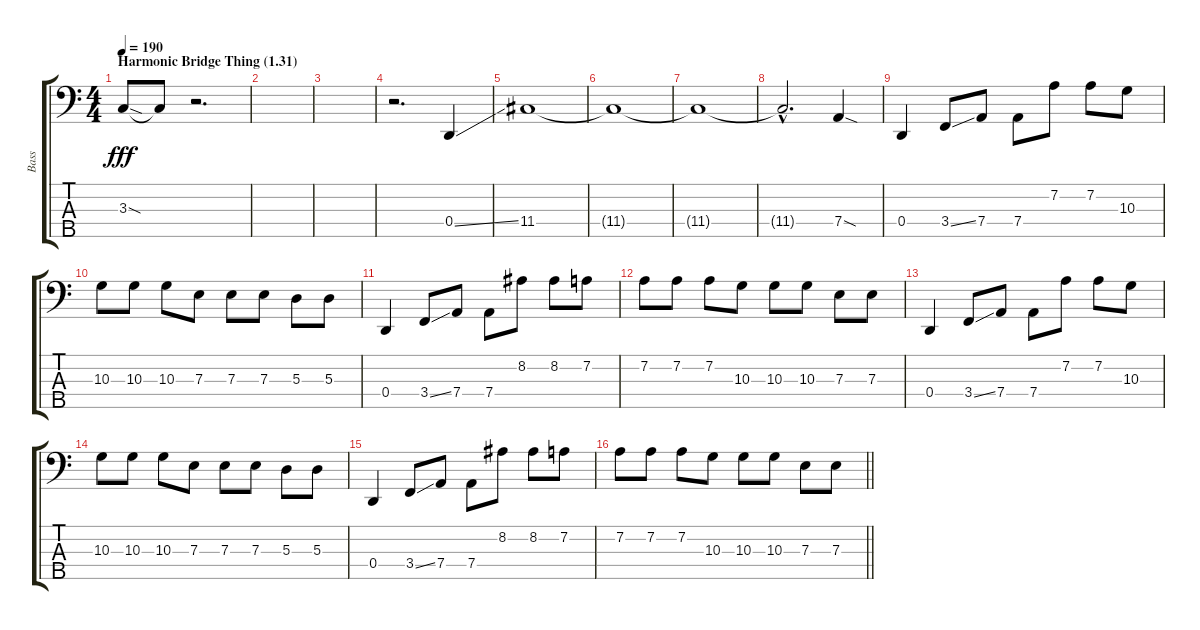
\track ("Bass" "Bass") {instrument electricbassfinger}
\staff {score tabs}
\tuning (G2 D2 A1 D1 A0) {hide}
\ts (4 4)
\section ("" "Harmonic Bridge Thing (1.31)")
\tempo 190
\clef f4
\ks c
3.3{sod t}.8{dy fff} 3.3{t}.8 r.2{d} |
|
|
r.2{d} 0.4{ss}.4 |
11.4.1 |
11.4{t}.1 |
11.4{t}.1 |
11.4{hac t}.2{d} 7.4{sod}.4 |
0.4.4 3.4{ss}.8 7.4.8 7.4.8 7.2.8 7.2.8 10.3.8 |
10.3.8 10.3.8 10.3.8 7.3.8 7.3.8 7.3.8 5.3.8 5.3.8 |
0.4.4 3.4{ss}.8 7.4.8 7.4.8 8.2.8 8.2.8 7.2.8 |
7.2.8 7.2.8 7.2.8 10.3.8 10.3.8 10.3.8 7.3.8 7.3.8 |
0.4.4 3.4{ss}.8 7.4.8 7.4.8 7.2.8 7.2.8 10.3.8 |
10.3.8 10.3.8 10.3.8 7.3.8 7.3.8 7.3.8 5.3.8 5.3.8 |
0.4.4 3.4{ss}.8 7.4.8 7.4.8 8.2.8 8.2.8 7.2.8 |
\barLineRight lightlight
7.2.8 7.2.8 7.2.8 10.3.8 10.3.8 10.3.8 7.3.8 7.3.8
